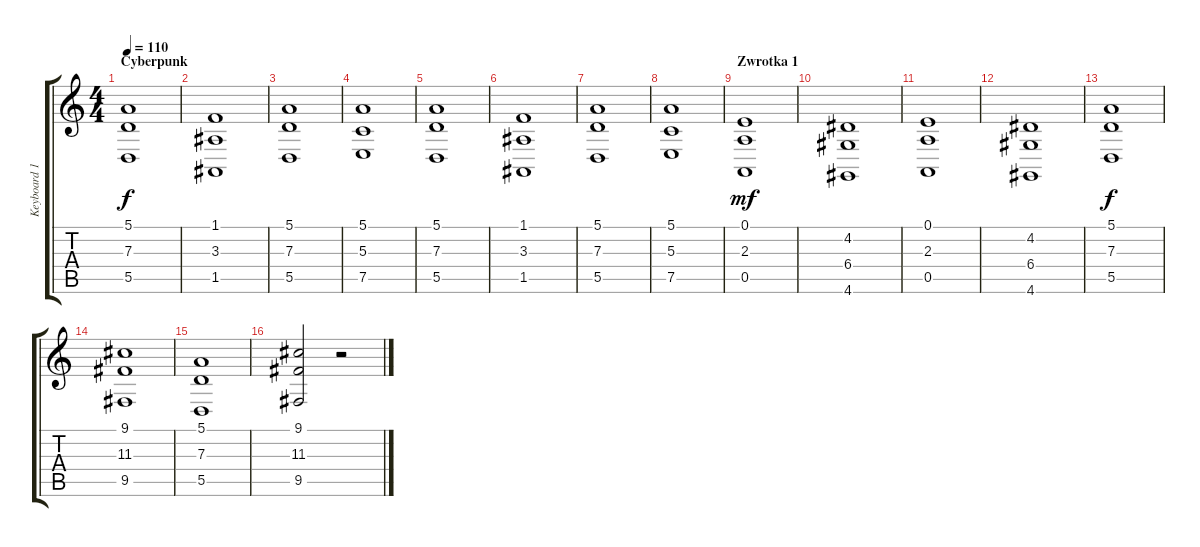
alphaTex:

\track ("Keyboard 1" "Keyboard 1") {instrument stringensemble1}
\staff {score tabs}
\tuning (E4 B3 G3 D3 A2 E2) {hide}
\ts (4 4)
\section ("" "Cyberpunk")
\tempo 110
\clef g2
\ks c
(5.1 7.3 5.5).1{dy f} |
(1.1 3.3 1.5).1 |
(5.1 7.3 5.5).1 |
(5.1 5.3 7.5).1 |
(5.1 7.3 5.5).1 |
(1.1 3.3 1.5).1 |
(5.1 7.3 5.5).1 |
(5.1 5.3 7.5).1 |
\section ("" "Zwrotka 1")
(0.1 2.3 0.5).1{dy mf} |
(4.2 6.4 4.6).1 |
(0.1 2.3 0.5).1 |
(4.2 6.4 4.6).1 |
(5.1 7.3 5.5).1{dy f} |
(9.1 11.3 9.5).1 |
(5.1 7.3 5.5).1 |
(9.1 11.3 9.5).2 r.2
